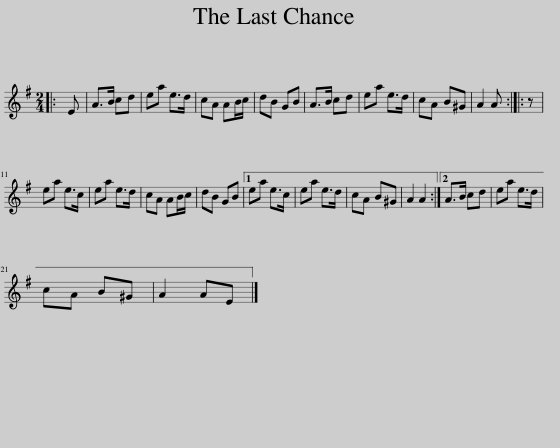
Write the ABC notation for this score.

X:1
L:1/8
M:2/4
I:linebreak $
K:G
V:1 treble
V:1
|: E | A>B cd | ea e>d | cA AB/c/ | dB GB | %5
 A>B cd | ea e>d | cA B^G | A2 A :: z |$ %10
 ea e>c | ea e>d | cA AB/c/ | dB GB |1 ea e>c | %15
 ea e>d | cA B^G | A2 A2 :|2 A>B cd | ea e>d |$ %20
 cA B^G | A2 AE |] %22
